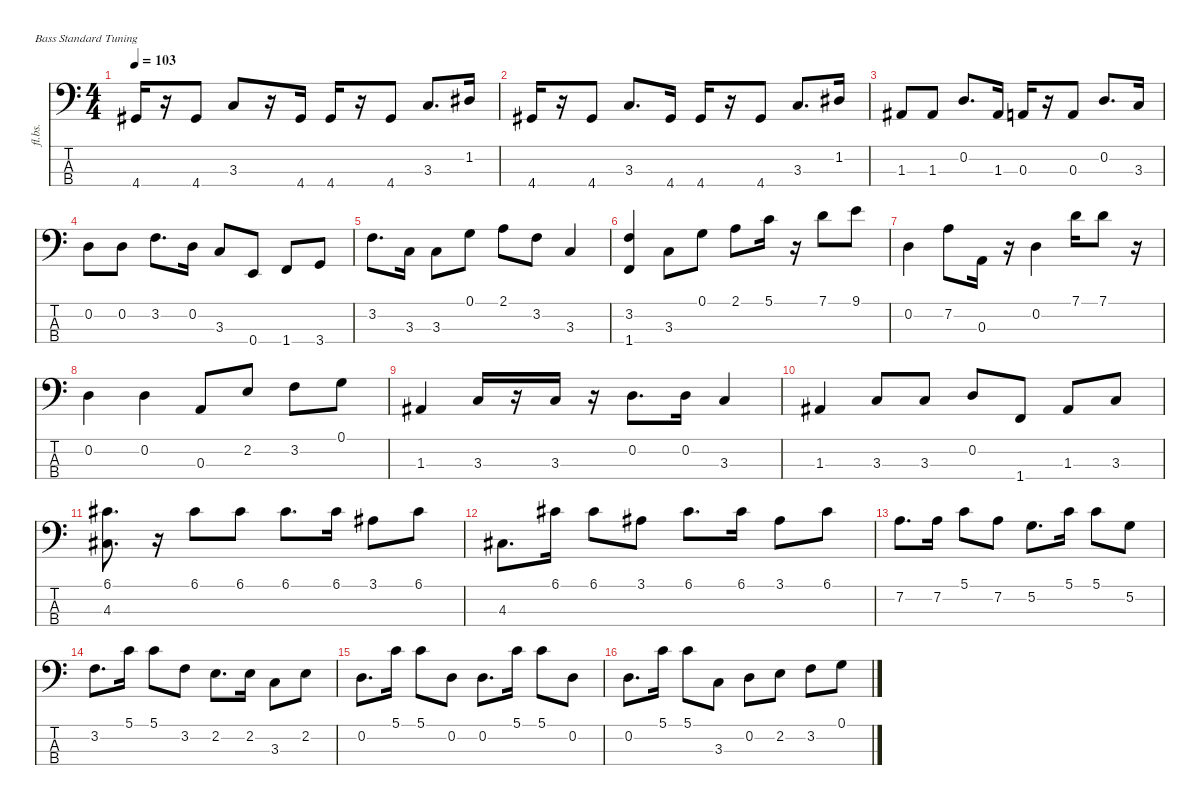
\defaultSystemsLayout 4
\hideDynamics
\bracketExtendMode nobrackets
\otherSystemsTrackNameOrientation horizontal
\track ("Bass" "fl.bs.") {instrument fretlessbass}
\staff {score tabs}
\tuning (G2 D2 A1 E1)
\ts (4 4)
\tempo 103
\clef f4
\ks c
4.4{acc #}.16{dy f} r.16 4.4{acc #}.8 3.3.8 r.16 4.4{acc #}.16 4.4{acc #}.16 r.16 4.4{acc #}.8 3.3.8{d} 1.2{acc #}.16 |
4.4{acc #}.16 r.16 4.4{acc #}.8 3.3.8{d} 4.4{acc #}.16 4.4{acc #}.16 r.16 4.4{acc #}.8 3.3.8{d} 1.2{acc #}.16 |
1.3{acc #}.8 1.3{acc #}.8 0.2.8{d} 1.3{acc #}.16 0.3.16 r.16 0.3.8 0.2.8{d} 3.3.16 |
0.2.8 0.2.8 3.2.8{d} 0.2.16 3.3.8 0.4.8 1.4.8 3.4.8 |
3.2.8{d} 3.3.16 3.3.8 0.1.8 2.1.8 3.2.8 3.3.4 |
(3.2 1.4).4 3.3.8 0.1.8 2.1.8 5.1.16 r.16 7.1.8 9.1.8 |
0.2.4 7.2.8 0.3.16 r.16 0.2.4 7.1.16 7.1.8 r.16 |
0.2.4 0.2.4 0.3.8 2.2.8 3.2.8 0.1.8 |
1.3{acc #}.4 3.3.16 r.16 3.3.16 r.16 0.2.8{d} 0.2.16 3.3.4 |
1.3{acc #}.4 3.3.8 3.3.8 0.2.8 1.4.8 1.3{acc #}.8 3.3.8 |
(6.1{acc #} 4.3{acc #}).8{d} r.16 6.1{acc #}.8 6.1{acc #}.8 6.1{acc #}.8{d} 6.1{acc #}.16 3.1{acc #}.8 6.1{acc #}.8 |
4.3{acc #}.8{d} 6.1{acc #}.16 6.1{acc #}.8 3.1{acc #}.8 6.1{acc #}.8{d} 6.1{acc #}.16 3.1{acc #}.8 6.1{acc #}.8 |
7.2.8{d} 7.2.16 5.1.8 7.2.8 5.2.8{d} 5.1.16 5.1.8 5.2.8 |
3.2.8{d} 5.1.16 5.1.8 3.2.8 2.2.8{d} 2.2.16 3.3.8 2.2.8 |
0.2.8{d} 5.1.16 5.1.8 0.2.8 0.2.8{d} 5.1.16 5.1.8 0.2.8 |
0.2.8{d} 5.1.16 5.1.8 3.3.8 0.2.8 2.2.8 3.2.8 0.1.8
